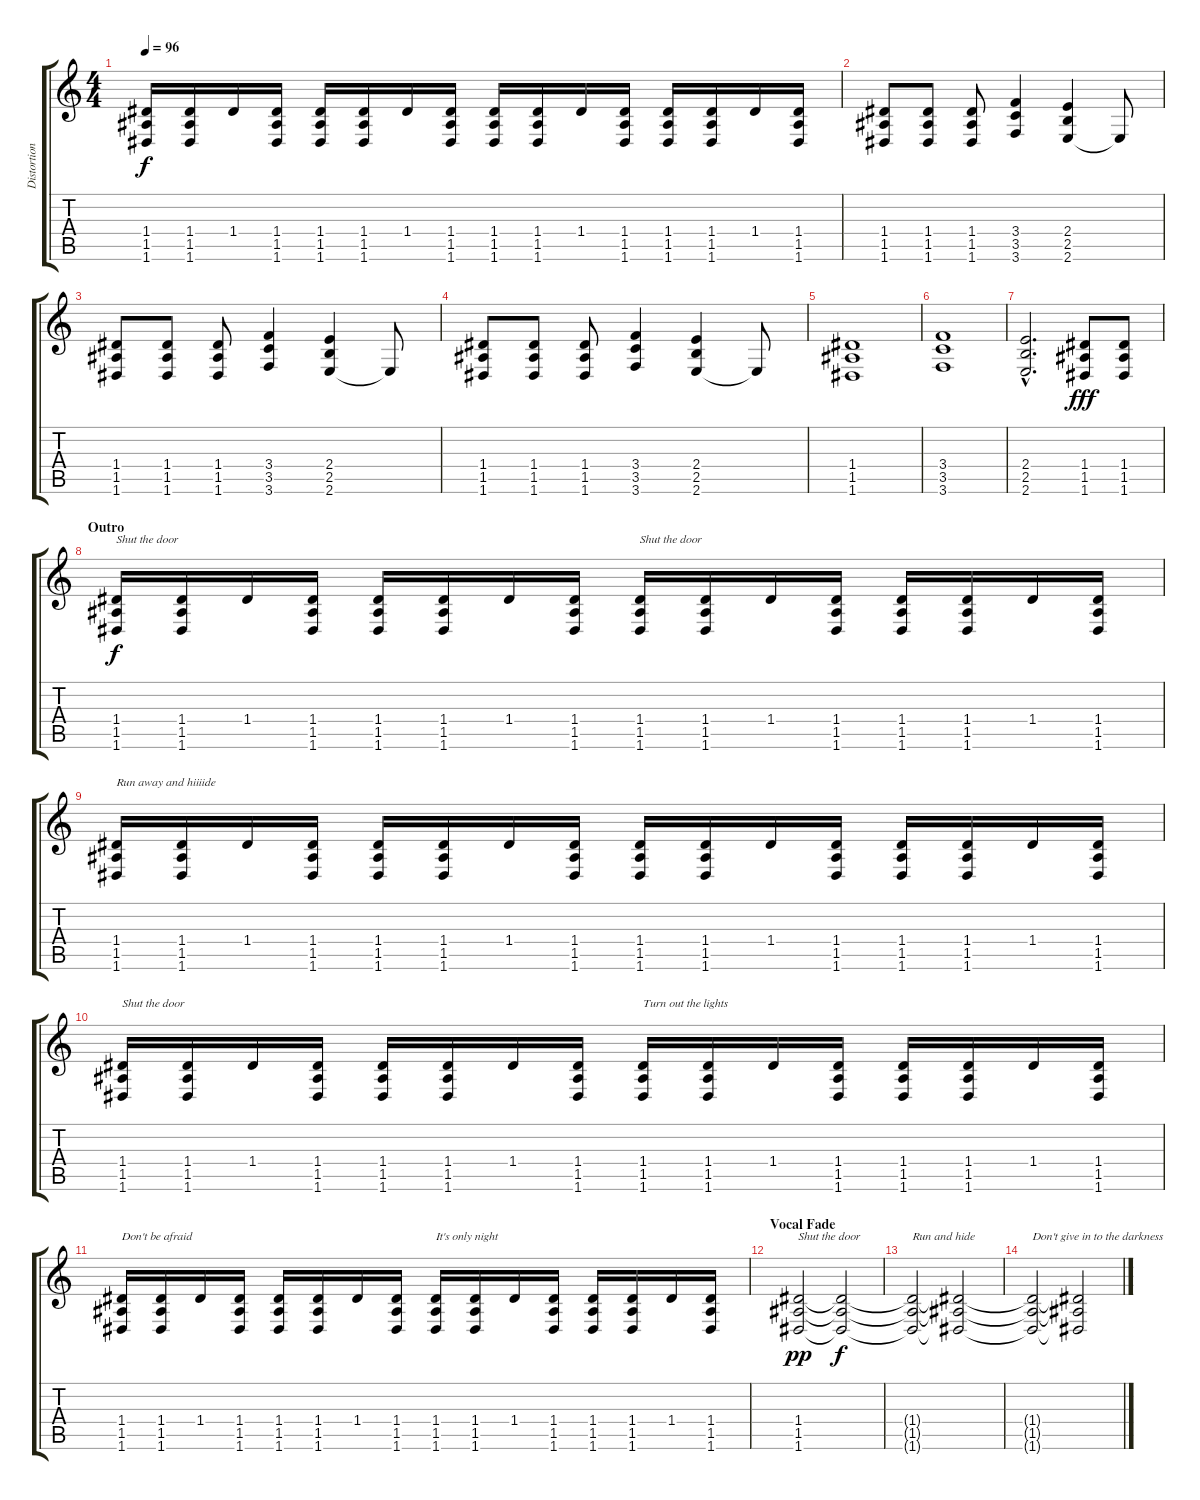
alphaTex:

\track ("Distortion Guitar" "Distortion") {instrument distortionguitar}
\staff {score tabs}
\tuning (E4 B3 G3 D3 A2 D2) {hide}
\ts (4 4)
\tempo 96
\clef g2
\ks c
(1.4 1.5 1.6).16{dy f} (1.4 1.5 1.6).16 1.4.16 (1.4 1.5 1.6).16 (1.4 1.5 1.6).16 (1.4 1.5 1.6).16 1.4.16 (1.4 1.5 1.6).16 (1.4 1.5 1.6).16 (1.4 1.5 1.6).16 1.4.16 (1.4 1.5 1.6).16 (1.4 1.5 1.6).16 (1.4 1.5 1.6).16 1.4.16 (1.4 1.5 1.6).16 |
(1.4 1.5 1.6).8 (1.4 1.5 1.6).8 (1.4 1.5 1.6).8 (3.4 3.5 3.6).4 (2.4 2.5 2.6).4 2.6{t}.8 |
(1.4 1.5 1.6).8 (1.4 1.5 1.6).8 (1.4 1.5 1.6).8 (3.4 3.5 3.6).4 (2.4 2.5 2.6).4 2.6{t}.8 |
(1.4 1.5 1.6).8 (1.4 1.5 1.6).8 (1.4 1.5 1.6).8 (3.4 3.5 3.6).4 (2.4 2.5 2.6).4 2.6{t}.8 |
(1.4 1.5 1.6).1 |
(3.4 3.5 3.6).1 |
(2.4{hac} 2.5{hac} 2.6{hac}).2{d} (1.4 1.5 1.6).8{dy fff} (1.4 1.5 1.6).8 |
\section ("" "Outro")
(1.4 1.5 1.6).16{txt "Shut the door" dy f} (1.4 1.5 1.6).16 1.4.16 (1.4 1.5 1.6).16 (1.4 1.5 1.6).16 (1.4 1.5 1.6).16 1.4.16 (1.4 1.5 1.6).16 (1.4 1.5 1.6).16{txt "Shut the door"} (1.4 1.5 1.6).16 1.4.16 (1.4 1.5 1.6).16 (1.4 1.5 1.6).16 (1.4 1.5 1.6).16 1.4.16 (1.4 1.5 1.6).16 |
(1.4 1.5 1.6).16{txt "Run away and hiiiide"} (1.4 1.5 1.6).16 1.4.16 (1.4 1.5 1.6).16 (1.4 1.5 1.6).16 (1.4 1.5 1.6).16 1.4.16 (1.4 1.5 1.6).16 (1.4 1.5 1.6).16 (1.4 1.5 1.6).16 1.4.16 (1.4 1.5 1.6).16 (1.4 1.5 1.6).16 (1.4 1.5 1.6).16 1.4.16 (1.4 1.5 1.6).16 |
(1.4 1.5 1.6).16{txt "Shut the door"} (1.4 1.5 1.6).16 1.4.16 (1.4 1.5 1.6).16 (1.4 1.5 1.6).16 (1.4 1.5 1.6).16 1.4.16 (1.4 1.5 1.6).16 (1.4 1.5 1.6).16{txt "Turn out the lights"} (1.4 1.5 1.6).16 1.4.16 (1.4 1.5 1.6).16 (1.4 1.5 1.6).16 (1.4 1.5 1.6).16 1.4.16 (1.4 1.5 1.6).16 |
(1.4 1.5 1.6).16{txt "Don't be afraid"} (1.4 1.5 1.6).16 1.4.16 (1.4 1.5 1.6).16 (1.4 1.5 1.6).16 (1.4 1.5 1.6).16 1.4.16 (1.4 1.5 1.6).16 (1.4 1.5 1.6).16{txt "It's only night"} (1.4 1.5 1.6).16 1.4.16 (1.4 1.5 1.6).16 (1.4 1.5 1.6).16 (1.4 1.5 1.6).16 1.4.16 (1.4 1.5 1.6).16 |
\section ("" "Vocal Fade")
(1.4 1.5 1.6).2{txt "Shut the door" dy pp volume 4} (1.4{t} 1.5{t} 1.6{t}).2{dy f} |
(1.4{t} 1.5{t} 1.6{t}).2{txt "Run and hide"} (1.4{t} 1.5{t} 1.6{t}).2 |
(1.4{t} 1.5{t} 1.6{t}).2{txt "Don't give in to the darkness"} (1.4{t} 1.5{t} 1.6{t}).2
